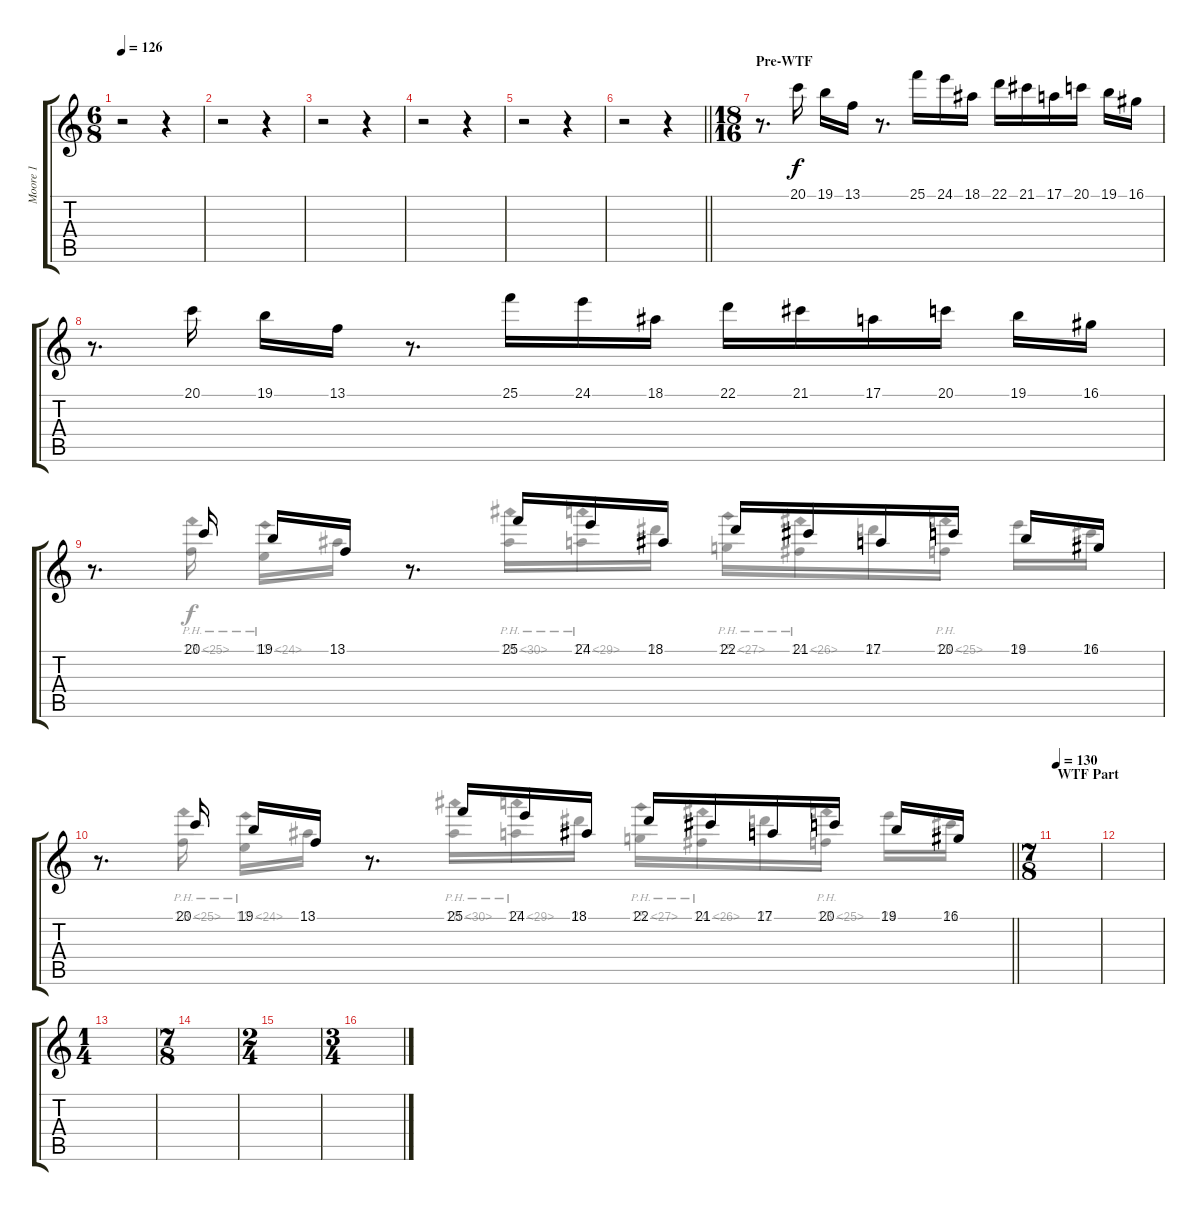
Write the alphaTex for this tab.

\track ("Moore 1" "Moore 1") {instrument stringensemble1}
\staff {score tabs}
\tuning (E4 B3 G3 D3 A2 E2) {hide}
\voice
\ts (6 8)
\tempo 126
\clef g2
\ks aminor
r.2{dy f} r.4 |
r.2 r.4 |
r.2 r.4 |
r.2 r.4 |
r.2 r.4 |
\barLineRight lightlight
r.2 r.4 |
\ts (18 16)
\section ("" "Pre-WTF")
r.8{d volume 14 instrument lead2sawtooth} 20.1.16 19.1.16 13.1.16 r.8{d} 25.1.16 24.1.16 18.1.16 22.1.16 21.1.16 17.1.16 20.1.16 19.1.16 16.1.16 |
r.8{d} 20.1.16 19.1.16 13.1.16 r.8{d} 25.1.16 24.1.16 18.1.16 22.1.16 21.1.16 17.1.16 20.1.16 19.1.16 16.1.16 |
r.8{d} 20.1.16 19.1.16 13.1.16 r.8{d} 25.1.16 24.1.16 18.1.16 22.1.16 21.1.16 17.1.16 20.1.16 19.1.16 16.1.16 |
\barLineRight lightlight
r.8{d} 20.1.16 19.1.16 13.1.16 r.8{d} 25.1.16 24.1.16 18.1.16 22.1.16 21.1.16 17.1.16 20.1.16 19.1.16 16.1.16 |
\ts (7 8)
\section ("" "WTF Part")
\tempo 130
|
|
\ts (1 4)
|
\ts (7 8)
|
\ts (2 4)
|
\ts (3 4)
\voice
\clef g2
\ottava regular
\simile none
\ks aminor
|
|
|
|
|
\barLineRight lightlight
|
|
|
r.8{d} 13.1{ph 12}.16 12.1{ph 12}.16 18.1.16 r.8{d} 18.1{ph 12}.16 17.1{ph 12}.16 23.1.16 15.1{ph 12}.16 14.1{ph 12}.16 22.1.16 13.1{ph 12}.16 24.1.16 21.1.16 |
\barLineRight lightlight
r.8{d} 13.1{ph 12}.16 12.1{ph 12}.16 18.1.16 r.8{d} 18.1{ph 12}.16 17.1{ph 12}.16 23.1.16 15.1{ph 12}.16 14.1{ph 12}.16 22.1.16 13.1{ph 12}.16 24.1.16 21.1.16 |
|
|
|
|
|
